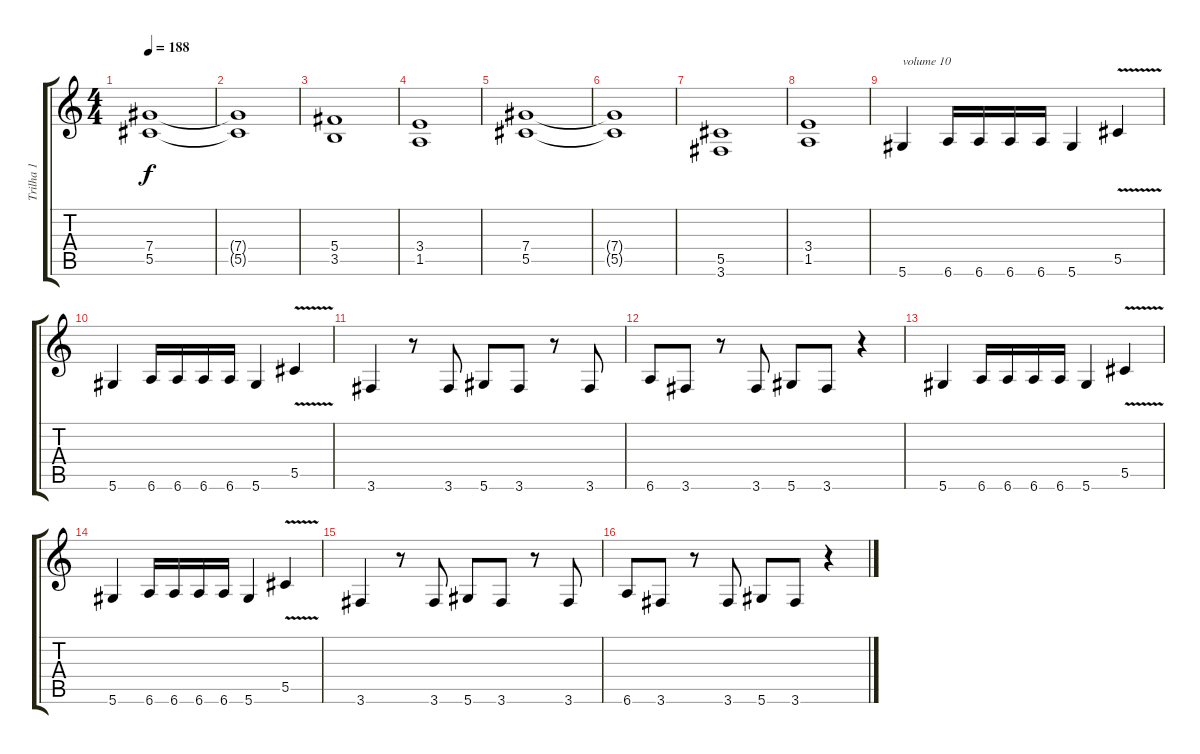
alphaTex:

\track ("Trilha 1" "Trilha 1") {instrument overdrivenguitar}
\staff {score tabs}
\tuning (Eb4 Bb3 Gb3 Db3 Ab2 Eb2) {hide}
\ts (4 4)
\tempo 188
\clef g2
\ks c
(7.4 5.5).1{dy f} |
(7.4{t} 5.5{t}).1 |
(5.4 3.5).1 |
(3.4 1.5).1 |
(7.4 5.5).1 |
(7.4{t} 5.5{t}).1 |
(5.5 3.6).1 |
(3.4 1.5).1 |
5.6.4{txt "volume 10" volume 10} 6.6.16 6.6.16 6.6.16 6.6.16 5.6.4 5.5{v}.4 |
5.6.4 6.6.16 6.6.16 6.6.16 6.6.16 5.6.4 5.5{v}.4 |
3.6.4 r.8 3.6.8 5.6.8 3.6.8 r.8 3.6.8 |
6.6.8 3.6.8 r.8 3.6.8 5.6.8 3.6.8 r.4 |
5.6.4 6.6.16 6.6.16 6.6.16 6.6.16 5.6.4 5.5{v}.4 |
5.6.4 6.6.16 6.6.16 6.6.16 6.6.16 5.6.4 5.5{v}.4 |
3.6.4 r.8 3.6.8 5.6.8 3.6.8 r.8 3.6.8 |
6.6.8 3.6.8 r.8 3.6.8 5.6.8 3.6.8 r.4
